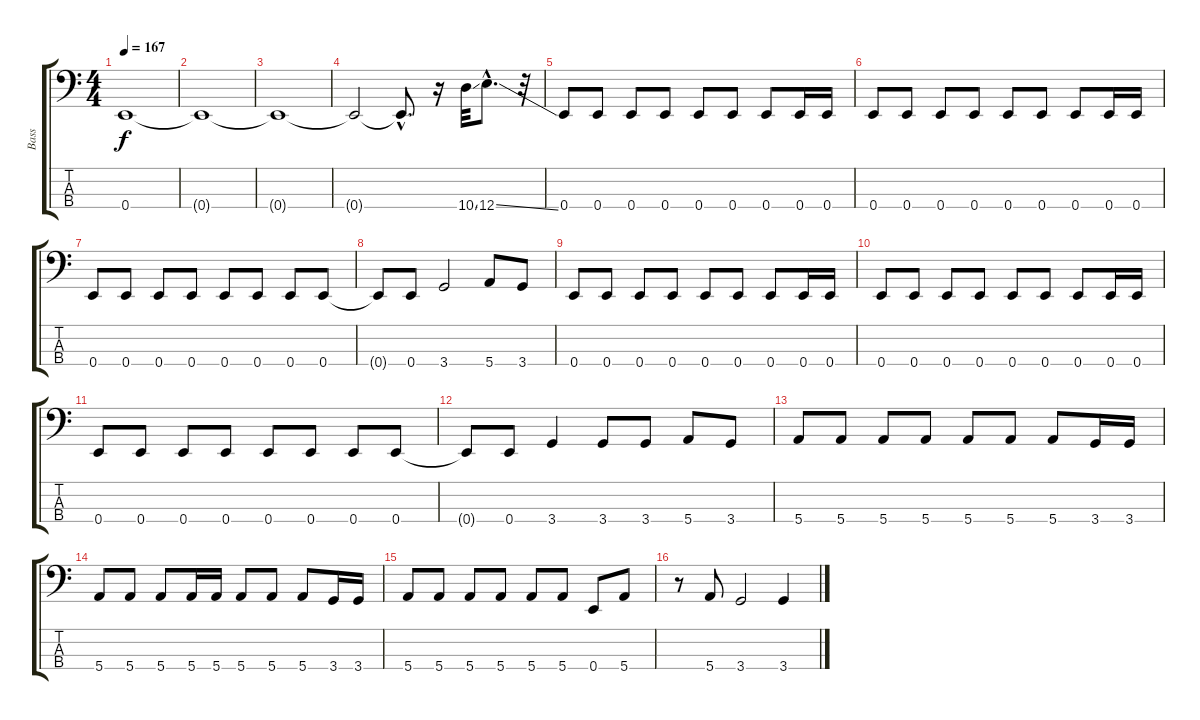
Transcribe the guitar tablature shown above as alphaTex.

\track ("Bass" "Bass") {instrument electricbasspick}
\staff {score tabs}
\tuning (G2 D2 A1 E1) {hide}
\ts (4 4)
\tempo 167
\clef f4
\ks c
0.4{t}.1{dy f} |
0.4{t}.1 |
0.4{t}.1 |
0.4{t}.2 0.4{hac t}.8{d} r.16 10.4{ss}.32 12.4{ss hac}.8{d} r.32 |
0.4.8 0.4.8 0.4.8 0.4.8 0.4.8 0.4.8 0.4.8 0.4.16 0.4.16 |
0.4.8 0.4.8 0.4.8 0.4.8 0.4.8 0.4.8 0.4.8 0.4.16 0.4.16 |
0.4.8 0.4.8 0.4.8 0.4.8 0.4.8 0.4.8 0.4.8 0.4.8 |
0.4{t}.8 0.4.8 3.4.2 5.4.8 3.4.8 |
0.4.8 0.4.8 0.4.8 0.4.8 0.4.8 0.4.8 0.4.8 0.4.16 0.4.16 |
0.4.8 0.4.8 0.4.8 0.4.8 0.4.8 0.4.8 0.4.8 0.4.16 0.4.16 |
0.4.8 0.4.8 0.4.8 0.4.8 0.4.8 0.4.8 0.4.8 0.4.8 |
0.4{t}.8 0.4.8 3.4.4 3.4.8 3.4.8 5.4.8 3.4.8 |
5.4.8 5.4.8 5.4.8 5.4.8 5.4.8 5.4.8 5.4.8 3.4.16 3.4.16 |
5.4.8 5.4.8 5.4.8 5.4.16 5.4.16 5.4.8 5.4.8 5.4.8 3.4.16 3.4.16 |
5.4.8 5.4.8 5.4.8 5.4.8 5.4.8 5.4.8 0.4.8 5.4.8 |
r.8 5.4.8 3.4.2 3.4{ss}.4
